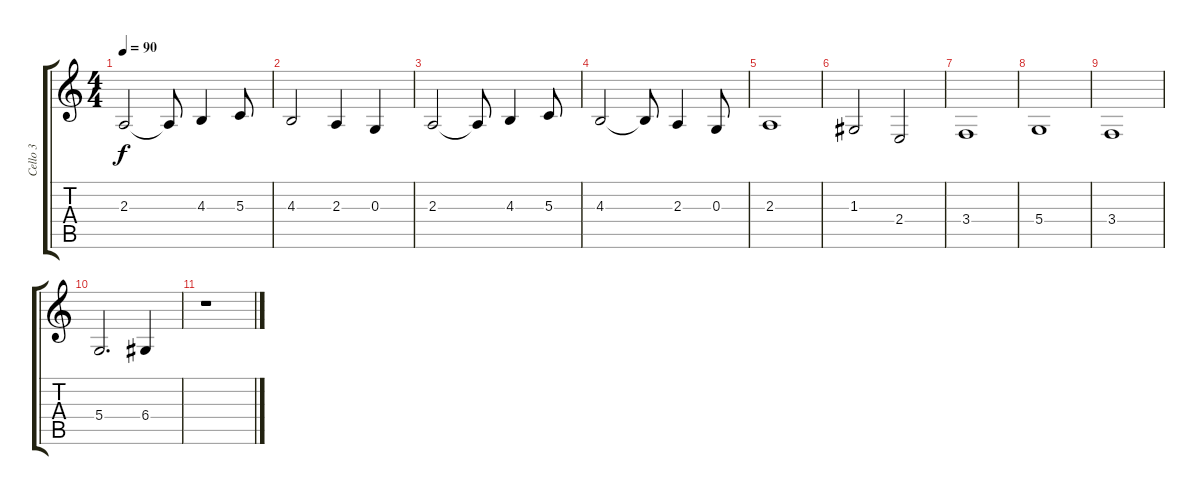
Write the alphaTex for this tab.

\track ("Cello 3" "Cello 3") {instrument cello}
\staff {score tabs}
\tuning (E4 B3 G3 D3 A2 E2) {hide}
\ts (4 4)
\tempo 90
\clef g2
\ks c
2.3.2{dy f} 2.3{t}.8 4.3.4 5.3.8 |
4.3.2 2.3.4 0.3.4 |
2.3.2 2.3{t}.8 4.3.4 5.3.8 |
4.3.2 4.3{t}.8 2.3.4 0.3.8 |
2.3.1 |
1.3.2 2.4.2 |
3.4.1 |
5.4.1 |
3.4.1 |
5.4.2{d} 6.4.4 |
r.1
